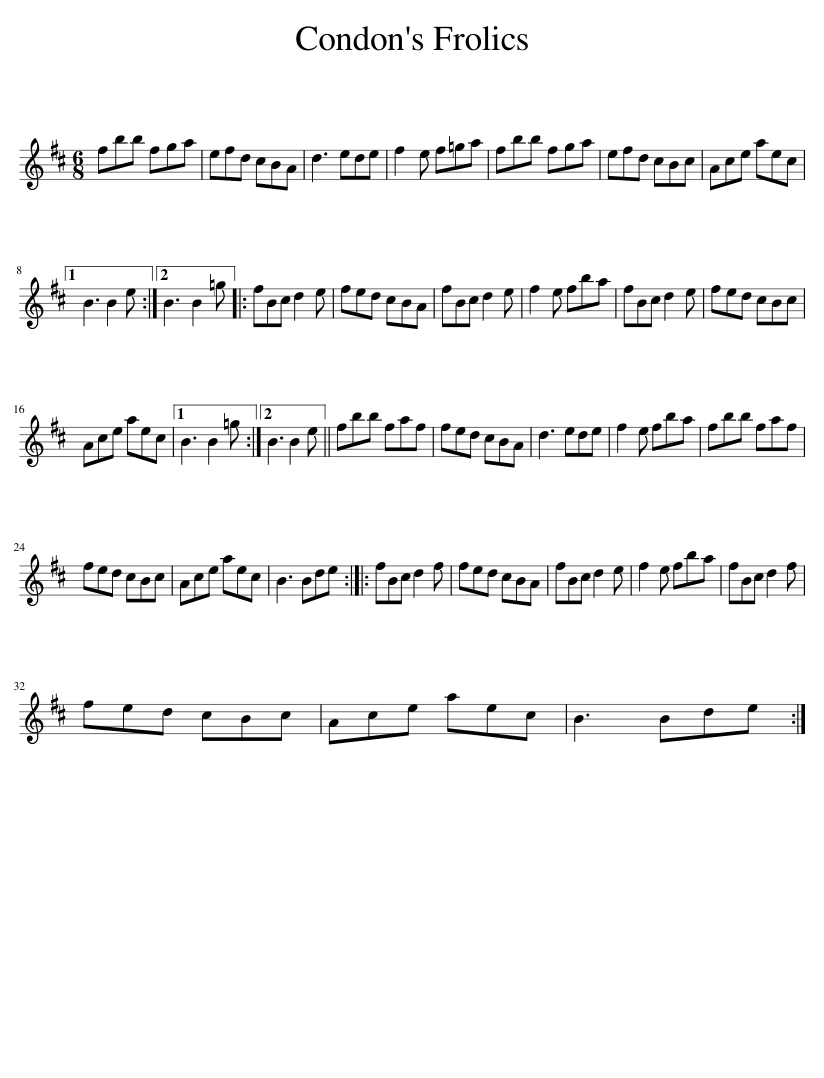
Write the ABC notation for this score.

X:1
L:1/8
M:6/8
I:linebreak $
K:Bmin
V:1 treble
V:1
 fbb fga | efd cBA | d3 ede | f2 e f=ga | fbb fga | %5
 efd cBc | Ace aec |1$ B3 B2 e :|2 B3 B2 =g |: fBc d2 e | %10
 fed cBA | fBc d2 e | f2 e fba | fBc d2 e | fed cBc |$ %15
 Ace aec |1 B3 B2 =g :|2 B3 B2 e || fbb faf | fed cBA | %20
 d3 ede | f2 e fba | fbb faf |$ fed cBc | Ace aec | %25
 B3 Bde :: fBc d2 f | fed cBA | fBc d2 e | f2 e fba | %30
 fBc d2 f |$ fed cBc | Ace aec | B3 Bde :| %34
